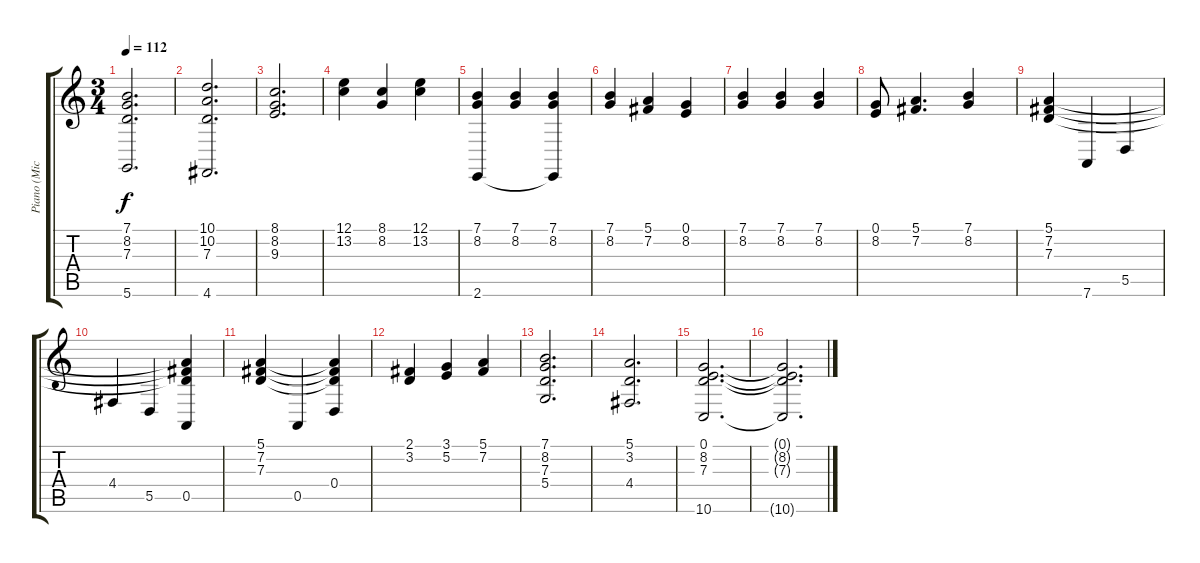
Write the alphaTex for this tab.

\track ("Piano (Michael Kamen)" "Piano (Mic") {instrument acousticgrandpiano}
\staff {score tabs}
\tuning (E4 B3 G3 D3 A2 D2) {hide}
\ts (3 4)
\tempo 112
\clef g2
\ks c
(7.1 8.2 7.3 5.6).2{d dy f} |
(10.1 10.2 7.3 4.6).2{d} |
(8.1 8.2 9.3).2{d} |
(12.1 13.2).4 (8.1 8.2).4 (12.1 13.2).4 |
(7.1 8.2 2.6).4 (7.1 8.2).4 (7.1 8.2 2.6{t}).4 |
(7.1 8.2).4 (5.1 7.2).4 (0.1 8.2).4 |
(7.1 8.2).4 (7.1 8.2).4 (7.1 8.2).4 |
(0.1 8.2).8 (5.1 7.2).4{d} (7.1 8.2).4 |
(5.1 7.2 7.3).4 7.6.4 5.5.4 |
4.4.4 5.5.4 (5.1{t} 7.2{t} 7.3{t} 0.5).4 |
(5.1 7.2 7.3).4 0.5.4 (5.1{t} 7.2{t} 7.3{t} 0.4).4 |
(2.1 3.2).4 (3.1 5.2).4 (5.1 7.2).4 |
(7.1 8.2 7.3 5.4).2{d} |
(5.1 3.2 4.4).2{d} |
(0.1 8.2 7.3 10.6).2{d} |
(0.1{t} 8.2{t} 7.3{t} 10.6{t}).2{d}
